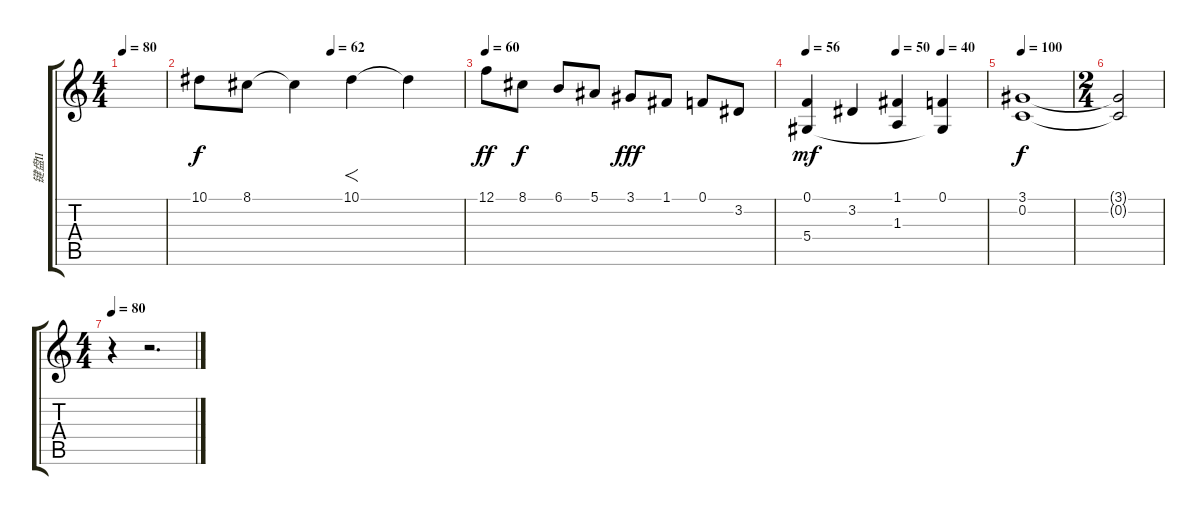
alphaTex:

\track ("键盘II" "键盘II") {instrument stringensemble2}
\staff {score tabs}
\tuning (F4 C4 Ab3 Eb3 Bb2 F2) {hide}
\ts (4 4)
\tempo 80
\tempo 66
\tempo 80
\clef g2
\ks c
|
\tempo (62 0.5)
10.1.8 8.1.8 8.1{t}.4 10.1.4{f} 10.1{t}.4 |
\tempo 60
12.1.8{dy ff volume 10 balance 14} 8.1.8{dy f} 6.1.8 5.1.8 3.1.8{dy fff volume 12 balance 11} 1.1.8 0.1.8 3.2.8 |
\tempo 56
\tempo (54 0.5)
\tempo (50 0.5)
\tempo (40 0.75)
(0.1 5.4).4{dy mf volume 9 balance 1} 3.2.4 (1.1 1.3).4 (0.1 5.4{t}).4 |
\tempo 100
(3.1 0.2).1{dy f} |
\ts (2 4)
(3.1{t} 0.2{t}).2 |
\ts (4 4)
\tempo 80
r.4 r.2{d}
